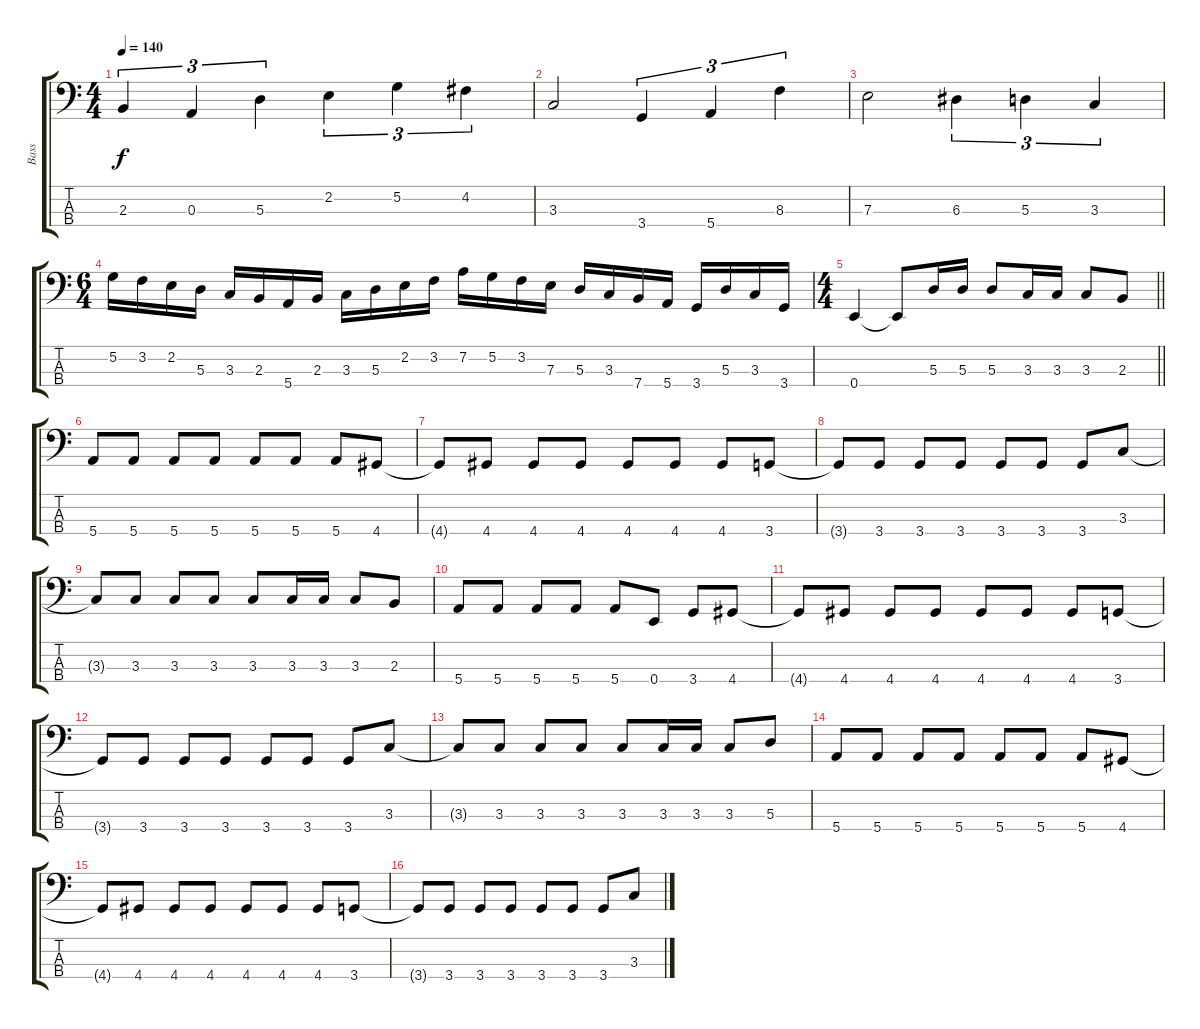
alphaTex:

\track ("Bass" "Bass") {instrument electricbassfinger}
\staff {score tabs}
\tuning (G2 D2 A1 E1) {hide}
\ts (4 4)
\tempo 140
\clef f4
\ks c
2.3.4{tu (3 2) dy f} 0.3.4{tu (3 2)} 5.3.4{tu (3 2)} 2.2.4{tu (3 2)} 5.2.4{tu (3 2)} 4.2.4{tu (3 2)} |
3.3.2 3.4.4{tu (3 2)} 5.4.4{tu (3 2)} 8.3.4{tu (3 2)} |
7.3.2 6.3.4{tu (3 2)} 5.3.4{tu (3 2)} 3.3.4{tu (3 2)} |
\ts (6 4)
5.2.16 3.2.16 2.2.16 5.3.16 3.3.16 2.3.16 5.4.16 2.3.16 3.3.16 5.3.16 2.2.16 3.2.16 7.2.16 5.2.16 3.2.16 7.3.16 5.3.16 3.3.16 7.4.16 5.4.16 3.4.16 5.3.16 3.3.16 3.4.16 |
\ts (4 4)
\barLineRight lightlight
0.4.4 0.4{t}.8 5.3.16 5.3.16 5.3.8 3.3.16 3.3.16 3.3.8 2.3.8 |
5.4.8 5.4.8 5.4.8 5.4.8 5.4.8 5.4.8 5.4.8 4.4.8 |
4.4{t}.8 4.4.8 4.4.8 4.4.8 4.4.8 4.4.8 4.4.8 3.4.8 |
3.4{t}.8 3.4.8 3.4.8 3.4.8 3.4.8 3.4.8 3.4.8 3.3.8 |
3.3{t}.8 3.3.8 3.3.8 3.3.8 3.3.8 3.3.16 3.3.16 3.3.8 2.3.8 |
5.4.8 5.4.8 5.4.8 5.4.8 5.4.8 0.4.8 3.4.8 4.4.8 |
4.4{t}.8 4.4.8 4.4.8 4.4.8 4.4.8 4.4.8 4.4.8 3.4.8 |
3.4{t}.8 3.4.8 3.4.8 3.4.8 3.4.8 3.4.8 3.4.8 3.3.8 |
3.3{t}.8 3.3.8 3.3.8 3.3.8 3.3.8 3.3.16 3.3.16 3.3.8 5.3.8 |
5.4.8 5.4.8 5.4.8 5.4.8 5.4.8 5.4.8 5.4.8 4.4.8 |
4.4{t}.8 4.4.8 4.4.8 4.4.8 4.4.8 4.4.8 4.4.8 3.4.8 |
3.4{t}.8 3.4.8 3.4.8 3.4.8 3.4.8 3.4.8 3.4.8 3.3.8
